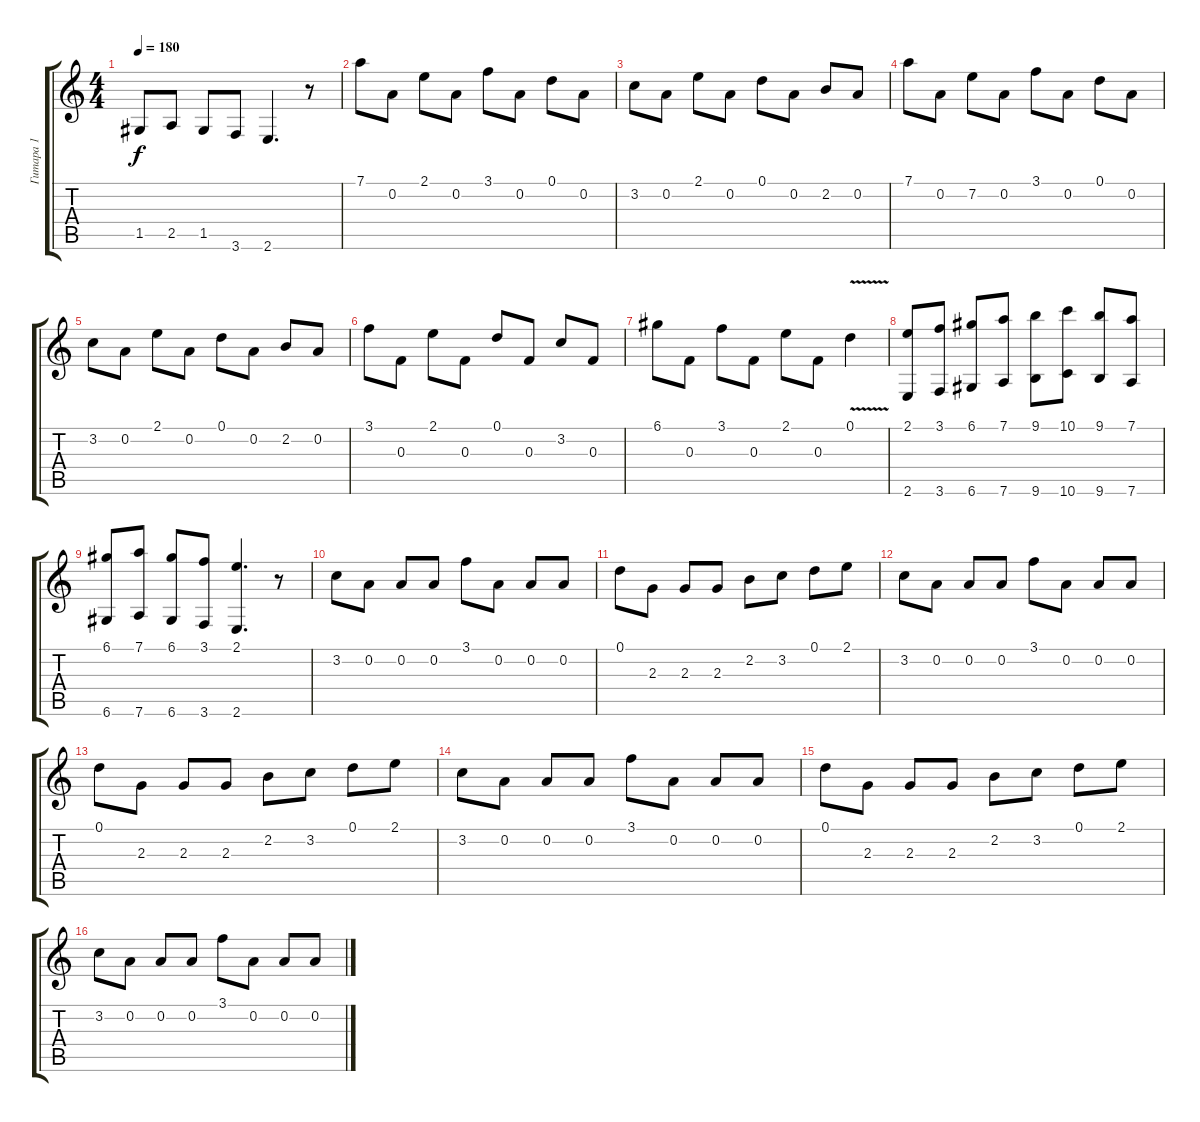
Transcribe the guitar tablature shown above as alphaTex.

\track ("Гитара 1" "Гитара 1") {instrument distortionguitar}
\staff {score tabs}
\tuning (D4 A3 F3 C3 G2 D2) {hide}
\ts (4 4)
\tempo 180
\clef g2
\ks c
1.5.8{dy f} 2.5.8 1.5.8 3.6.8 2.6.4{d} r.8 |
7.1.8 0.2.8 2.1.8 0.2.8 3.1.8 0.2.8 0.1.8 0.2.8 |
3.2.8 0.2.8 2.1.8 0.2.8 0.1.8 0.2.8 2.2.8 0.2.8 |
7.1.8 0.2.8 7.2.8 0.2.8 3.1.8 0.2.8 0.1.8 0.2.8 |
3.2.8 0.2.8 2.1.8 0.2.8 0.1.8 0.2.8 2.2.8 0.2.8 |
3.1.8 0.3.8 2.1.8 0.3.8 0.1.8 0.3.8 3.2.8 0.3.8 |
6.1.8 0.3.8 3.1.8 0.3.8 2.1.8 0.3.8 0.1{v}.4 |
(2.1 2.6).8 (3.1 3.6).8 (6.1 6.6).8 (7.1 7.6).8 (9.1 9.6).8 (10.1 10.6).8 (9.1 9.6).8 (7.1 7.6).8 |
(6.1 6.6).8 (7.1 7.6).8 (6.1 6.6).8 (3.1 3.6).8 (2.1 2.6).4{d} r.8 |
3.2.8 0.2.8 0.2.8 0.2.8 3.1.8 0.2.8 0.2.8 0.2.8 |
0.1.8 2.3.8 2.3.8 2.3.8 2.2.8 3.2.8 0.1.8 2.1.8 |
3.2.8 0.2.8 0.2.8 0.2.8 3.1.8 0.2.8 0.2.8 0.2.8 |
0.1.8 2.3.8 2.3.8 2.3.8 2.2.8 3.2.8 0.1.8 2.1.8 |
3.2.8 0.2.8 0.2.8 0.2.8 3.1.8 0.2.8 0.2.8 0.2.8 |
0.1.8 2.3.8 2.3.8 2.3.8 2.2.8 3.2.8 0.1.8 2.1.8 |
3.2.8 0.2.8 0.2.8 0.2.8 3.1.8 0.2.8 0.2.8 0.2.8
